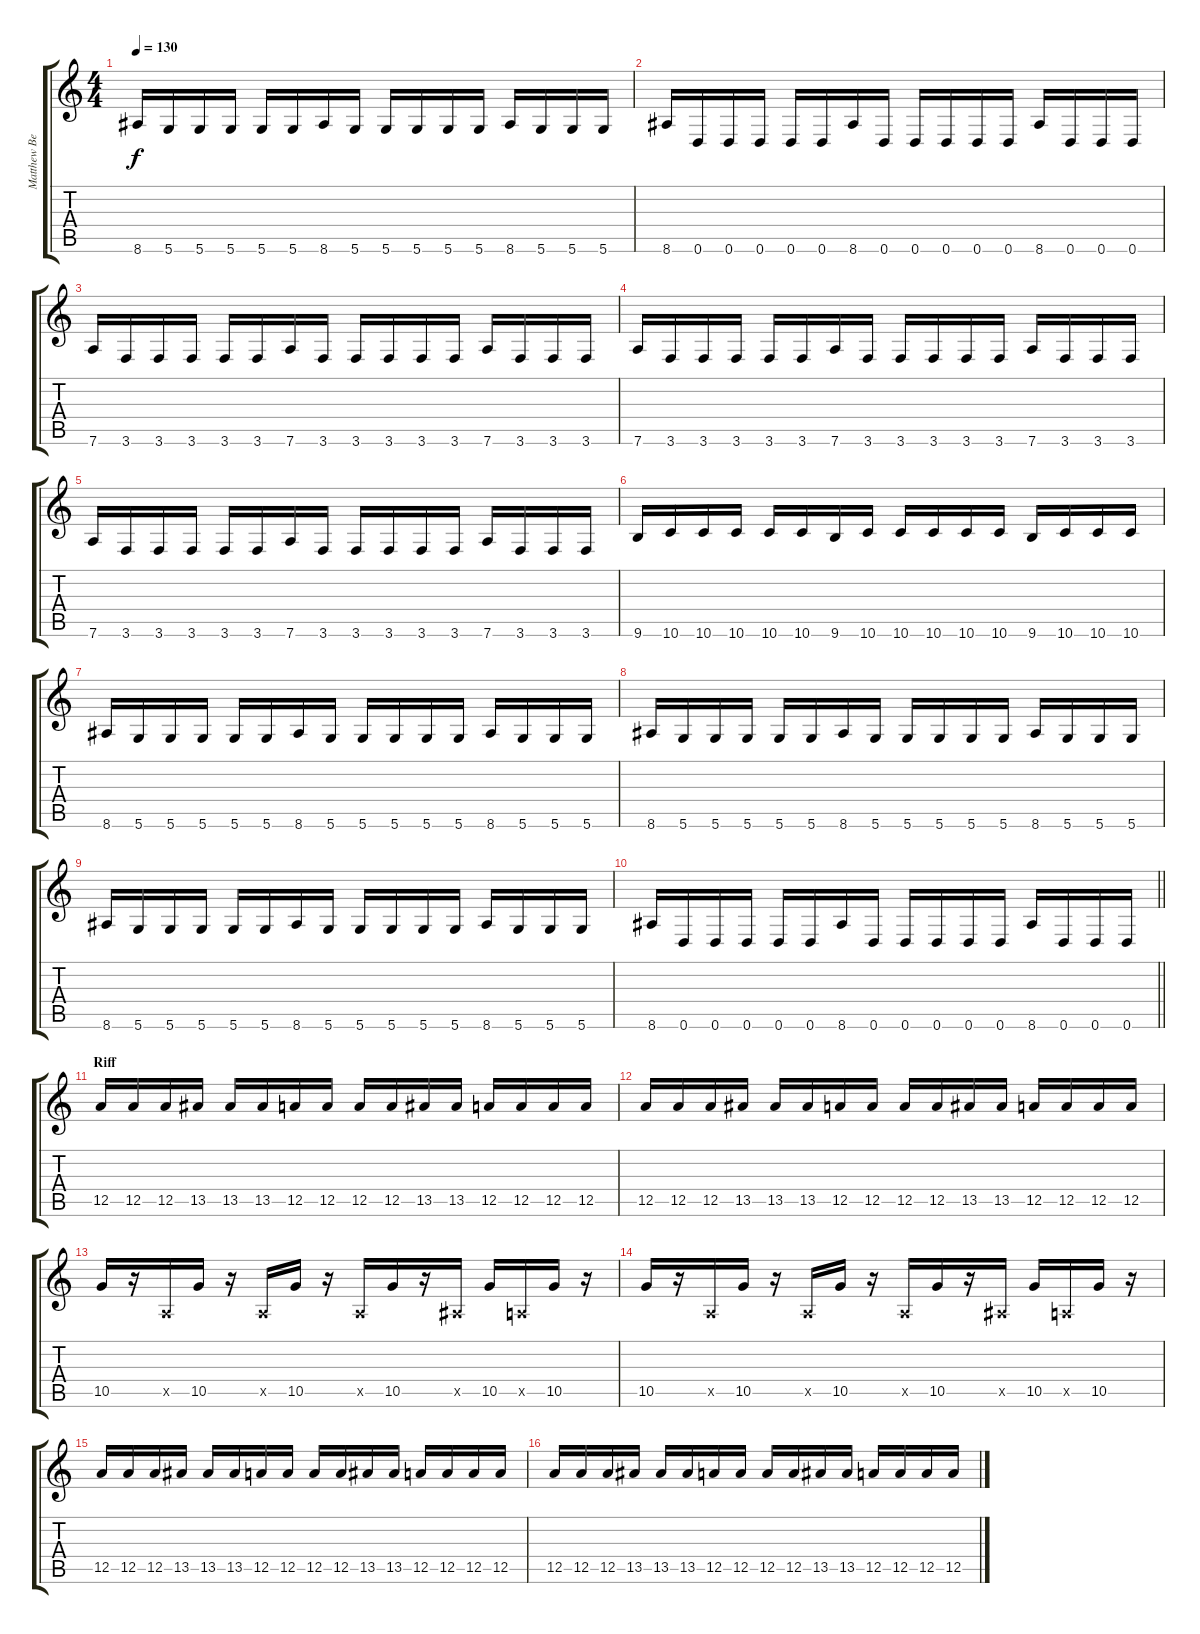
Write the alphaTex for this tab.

\track ("Matthew Bellamy" "Matthew Be") {instrument distortionguitar}
\staff {score tabs}
\tuning (E4 B3 G3 D3 A2 D2) {hide}
\ts (4 4)
\tempo 130
\clef g2
\ks c
8.6.16{dy f} 5.6.16 5.6.16 5.6.16 5.6.16 5.6.16 8.6.16 5.6.16 5.6.16 5.6.16 5.6.16 5.6.16 8.6.16 5.6.16 5.6.16 5.6.16 |
8.6.16 0.6.16 0.6.16 0.6.16 0.6.16 0.6.16 8.6.16 0.6.16 0.6.16 0.6.16 0.6.16 0.6.16 8.6.16 0.6.16 0.6.16 0.6.16 |
7.6.16 3.6.16 3.6.16 3.6.16 3.6.16 3.6.16 7.6.16 3.6.16 3.6.16 3.6.16 3.6.16 3.6.16 7.6.16 3.6.16 3.6.16 3.6.16 |
7.6.16 3.6.16 3.6.16 3.6.16 3.6.16 3.6.16 7.6.16 3.6.16 3.6.16 3.6.16 3.6.16 3.6.16 7.6.16 3.6.16 3.6.16 3.6.16 |
7.6.16 3.6.16 3.6.16 3.6.16 3.6.16 3.6.16 7.6.16 3.6.16 3.6.16 3.6.16 3.6.16 3.6.16 7.6.16 3.6.16 3.6.16 3.6.16 |
9.6.16 10.6.16 10.6.16 10.6.16 10.6.16 10.6.16 9.6.16 10.6.16 10.6.16 10.6.16 10.6.16 10.6.16 9.6.16 10.6.16 10.6.16 10.6.16 |
8.6.16 5.6.16 5.6.16 5.6.16 5.6.16 5.6.16 8.6.16 5.6.16 5.6.16 5.6.16 5.6.16 5.6.16 8.6.16 5.6.16 5.6.16 5.6.16 |
8.6.16 5.6.16 5.6.16 5.6.16 5.6.16 5.6.16 8.6.16 5.6.16 5.6.16 5.6.16 5.6.16 5.6.16 8.6.16 5.6.16 5.6.16 5.6.16 |
8.6.16 5.6.16 5.6.16 5.6.16 5.6.16 5.6.16 8.6.16 5.6.16 5.6.16 5.6.16 5.6.16 5.6.16 8.6.16 5.6.16 5.6.16 5.6.16 |
\barLineRight lightlight
8.6.16 0.6.16 0.6.16 0.6.16 0.6.16 0.6.16 8.6.16 0.6.16 0.6.16 0.6.16 0.6.16 0.6.16 8.6.16 0.6.16 0.6.16 0.6.16 |
\section ("" "Riff")
12.5.16 12.5.16 12.5.16 13.5.16 13.5.16 13.5.16 12.5.16 12.5.16 12.5.16 12.5.16 13.5.16 13.5.16 12.5.16 12.5.16 12.5.16 12.5.16 |
12.5.16 12.5.16 12.5.16 13.5.16 13.5.16 13.5.16 12.5.16 12.5.16 12.5.16 12.5.16 13.5.16 13.5.16 12.5.16 12.5.16 12.5.16 12.5.16 |
10.5.16 r.16 0.5{x}.16 10.5.16 r.16 0.5{x}.16 10.5.16 r.16 0.5{x}.16 10.5.16 r.16 1.5{x}.16 10.5.16 0.5{x}.16 10.5.16 r.16 |
10.5.16 r.16 0.5{x}.16 10.5.16 r.16 0.5{x}.16 10.5.16 r.16 0.5{x}.16 10.5.16 r.16 1.5{x}.16 10.5.16 0.5{x}.16 10.5.16 r.16 |
12.5.16 12.5.16 12.5.16 13.5.16 13.5.16 13.5.16 12.5.16 12.5.16 12.5.16 12.5.16 13.5.16 13.5.16 12.5.16 12.5.16 12.5.16 12.5.16 |
12.5.16 12.5.16 12.5.16 13.5.16 13.5.16 13.5.16 12.5.16 12.5.16 12.5.16 12.5.16 13.5.16 13.5.16 12.5.16 12.5.16 12.5.16 12.5.16
